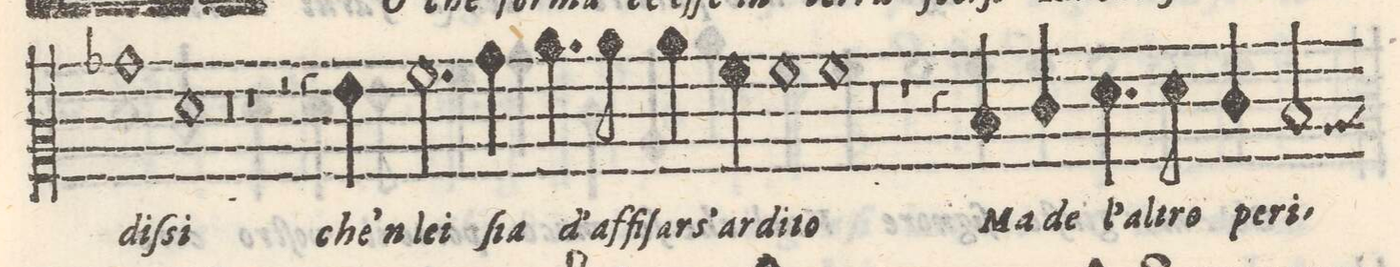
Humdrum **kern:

**kern	**text
*I"ALTO	*
*clefC2	*
*k[]	*
*met(C)	*
*M2/1	*
*Xcol	*
=5-	=5-
1b-X	diſ-
1f	-si
=6-	=6-
0r	.
=7-	=7-
1r	.
2r	.
4r	.
4g\	che`n
=8-	=8-
2.a\	lei
4bny\	ſia
4.cc\	d`aſ-
8cc\	-ſi-
4cc\	-far
4a\	s`ar-
=9-	=9-
1a	-di-
1a	-to
=10-	=10-
0r	.
=11-	=11-
1r	.
4r	.
4d/	Ma-
4e/	-de
4.f\	l`al-
=12-	=12-
8f\	-tro
4e/	per-
2d/	-gli-
*-	*-
